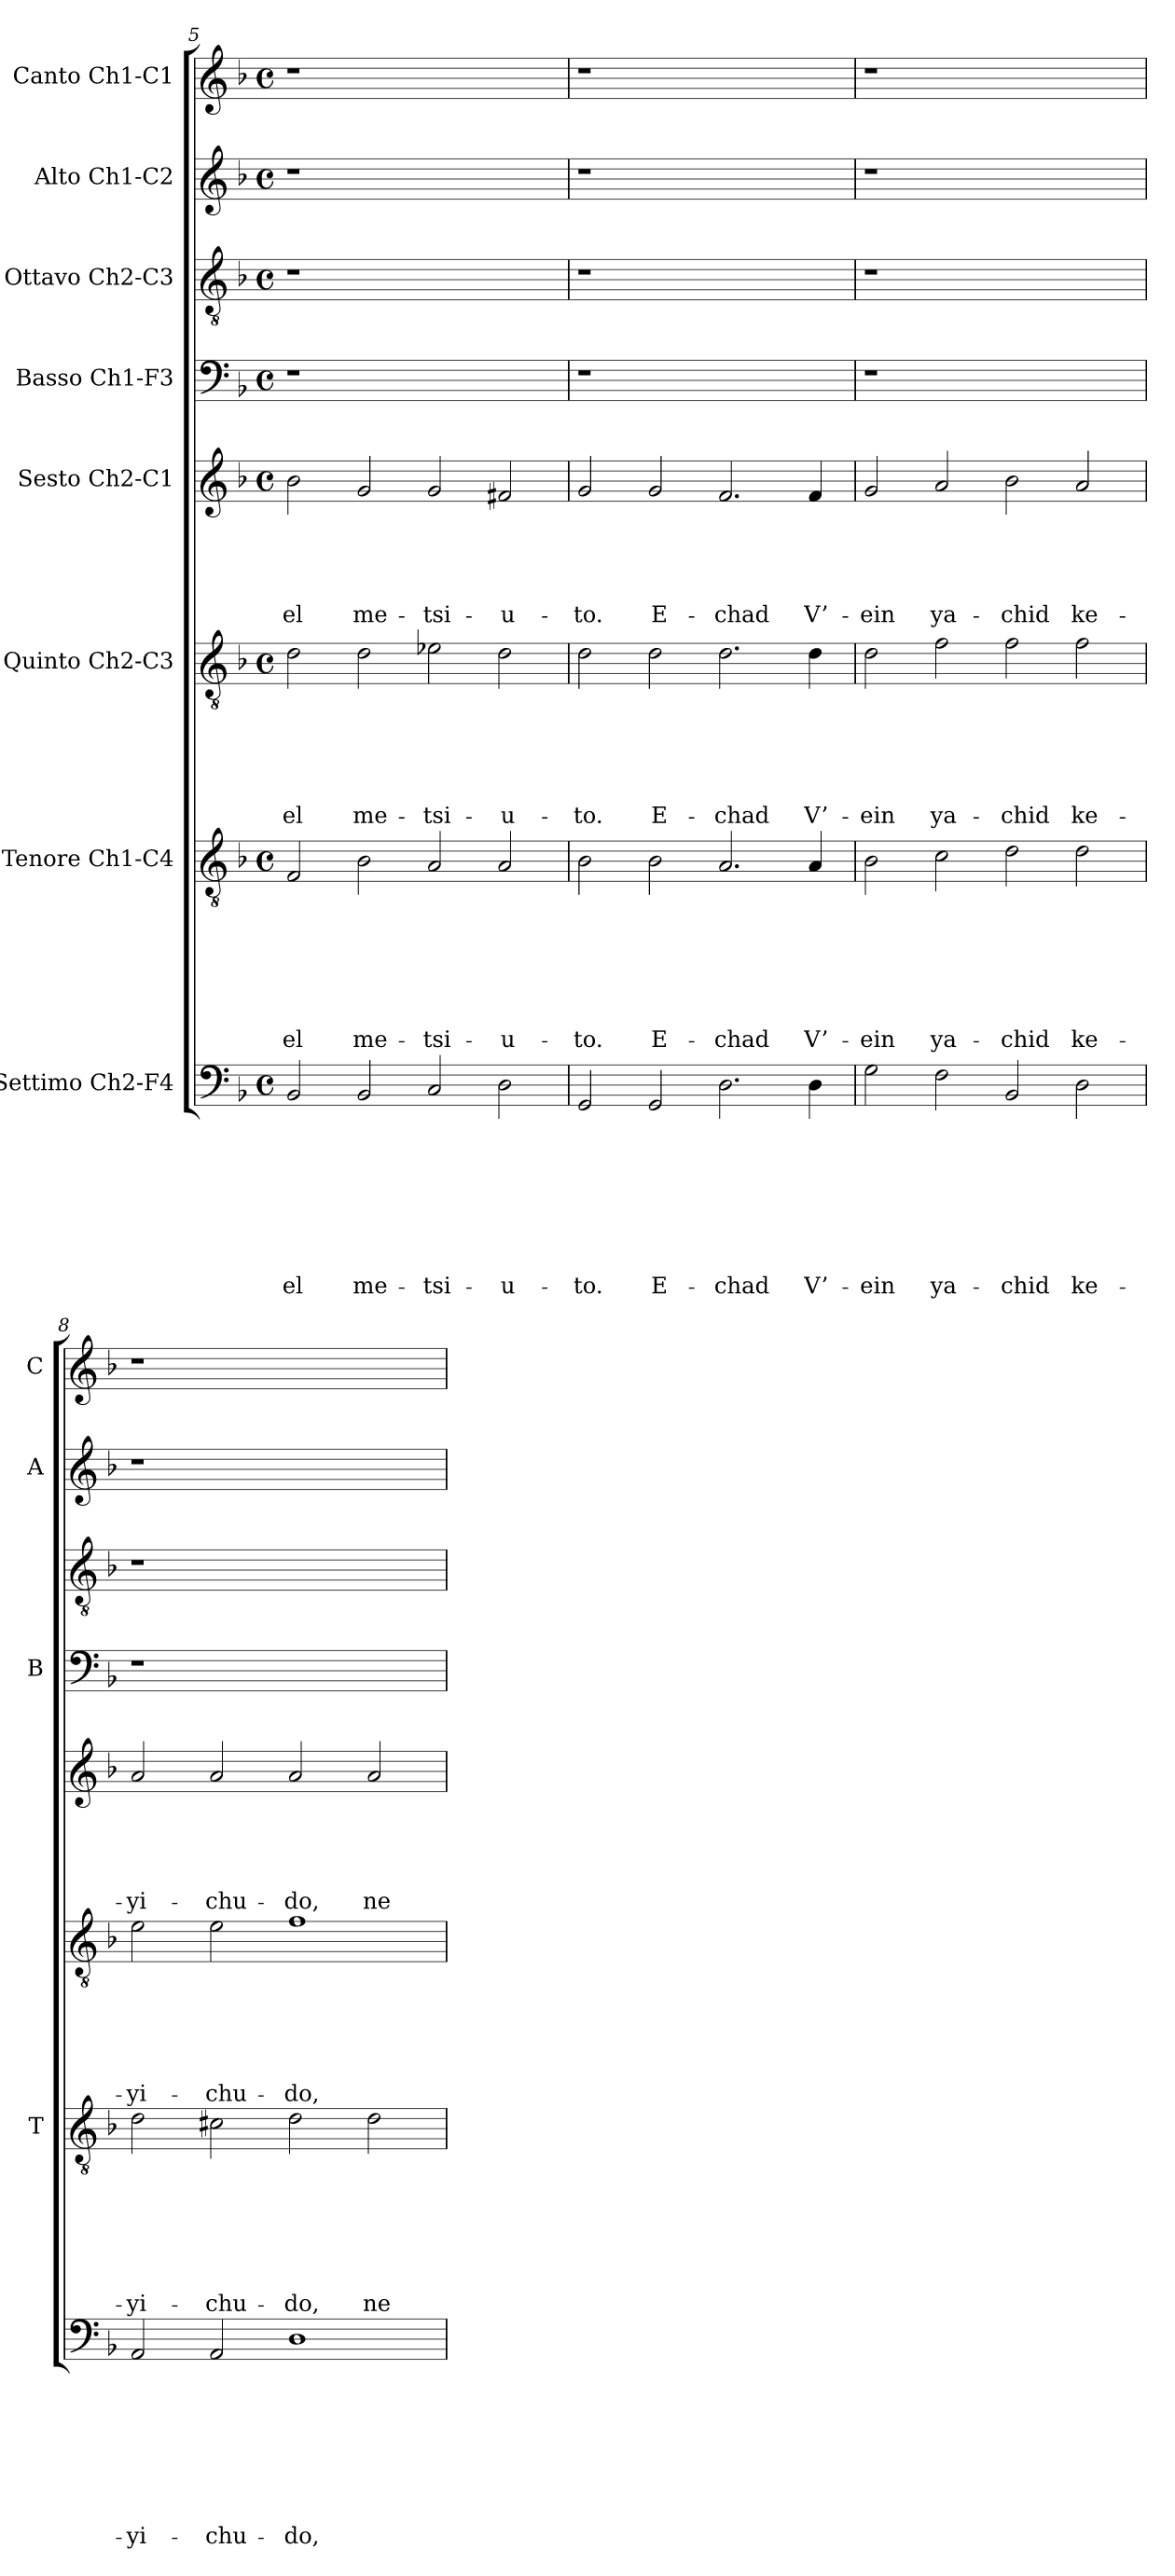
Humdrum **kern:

**kern	**text	**text	**text	**text	**text	**text	**text	**text	**kern	**text	**text	**text	**text	**text	**text	**text	**kern	**text	**text	**text	**text	**text	**text	**kern	**text	**text	**text	**text	**text	**kern	**kern	**kern	**kern
*part8	*part8	*part8	*part8	*part8	*part8	*part8	*part8	*part8	*part7	*part7	*part7	*part7	*part7	*part7	*part7	*part7	*part6	*part6	*part6	*part6	*part6	*part6	*part6	*part5	*part5	*part5	*part5	*part5	*part5	*part4	*part3	*part2	*part1
*staff8	*staff8	*staff8	*staff8	*staff8	*staff8	*staff8	*staff8	*staff8	*staff7	*staff7	*staff7	*staff7	*staff7	*staff7	*staff7	*staff7	*staff6	*staff6	*staff6	*staff6	*staff6	*staff6	*staff6	*staff5	*staff5	*staff5	*staff5	*staff5	*staff5	*staff4	*staff3	*staff2	*staff1
*I"Settimo Ch2-F4	*	*	*	*	*	*	*	*	*I"Tenore Ch1-C4	*	*	*	*	*	*	*	*I"Quinto Ch2-C3	*	*	*	*	*	*	*I"Sesto Ch2-C1	*	*	*	*	*	*I"Basso Ch1-F3	*I"Ottavo Ch2-C3	*I"Alto Ch1-C2	*I"Canto Ch1-C1
*	*	*	*	*	*	*	*	*	*I'T	*	*	*	*	*	*	*	*	*	*	*	*	*	*	*	*	*	*	*	*	*I'B	*	*I'A	*I'C
*clefF4	*	*	*	*	*	*	*	*	*clefGv2	*	*	*	*	*	*	*	*clefGv2	*	*	*	*	*	*	*clefG2	*	*	*	*	*	*clefF4	*clefGv2	*clefG2	*clefG2
*k[b-]	*	*	*	*	*	*	*	*	*k[b-]	*	*	*	*	*	*	*	*k[b-]	*	*	*	*	*	*	*k[b-]	*	*	*	*	*	*k[b-]	*k[b-]	*k[b-]	*k[b-]
*F:	*	*	*	*	*	*	*	*	*F:	*	*	*	*	*	*	*	*F:	*	*	*	*	*	*	*F:	*	*	*	*	*	*F:	*F:	*F:	*F:
*M4/4	*	*	*	*	*	*	*	*	*M4/4	*	*	*	*	*	*	*	*M4/4	*	*	*	*	*	*	*M4/4	*	*	*	*	*	*M4/4	*M4/4	*M4/4	*M4/4
*met(c)	*	*	*	*	*	*	*	*	*met(c)	*	*	*	*	*	*	*	*met(c)	*	*	*	*	*	*	*met(c)	*	*	*	*	*	*met(c)	*met(c)	*met(c)	*met(c)
=5	=5	=5	=5	=5	=5	=5	=5	=5	=5	=5	=5	=5	=5	=5	=5	=5	=5	=5	=5	=5	=5	=5	=5	=5	=5	=5	=5	=5	=5	=5	=5	=5	=5
!	!	!	!	!	!	!	!	!LO:LY:b	!	!	!	!	!	!	!	!LO:LY:b	!	!	!	!	!	!	!LO:LY:b	!	!	!	!	!	!LO:LY:b	!	!	!	!
2BB-/	.	.	.	.	.	.	.	el	2F/	.	.	.	.	.	.	el	2d\	.	.	.	.	.	el	2b-\	.	.	.	.	el	1r	1r	1r	1r
!	!	!	!	!	!	!	!	!LO:LY:b	!	!	!	!	!	!	!	!LO:LY:b	!	!	!	!	!	!	!LO:LY:b	!	!	!	!	!	!LO:LY:b	!	!	!	!
2BB-/	.	.	.	.	.	.	.	me-	2B-\	.	.	.	.	.	.	me-	2d\	.	.	.	.	.	me-	2g/	.	.	.	.	me-	.	.	.	.
!	!	!	!	!	!	!	!	!LO:LY:b	!	!	!	!	!	!	!	!LO:LY:b	!	!	!	!	!	!	!LO:LY:b	!	!	!	!	!	!LO:LY:b	!	!	!	!
2C/	.	.	.	.	.	.	.	-tsi-	2A/	.	.	.	.	.	.	-tsi-	2e-X\	.	.	.	.	.	-tsi-	2g/	.	.	.	.	-tsi-	1ryy	1ryy	1ryy	1ryy
!	!	!	!	!	!	!	!	!LO:LY:b	!	!	!	!	!	!	!	!LO:LY:b	!	!	!	!	!	!	!LO:LY:b	!	!	!	!	!	!LO:LY:b	!	!	!	!
2D\	.	.	.	.	.	.	.	-u-	2A/	.	.	.	.	.	.	-u-	2d\	.	.	.	.	.	-u-	2f#X/	.	.	.	.	-u-	.	.	.	.
!!LO:LB:g=z
=6	=6	=6	=6	=6	=6	=6	=6	=6	=6	=6	=6	=6	=6	=6	=6	=6	=6	=6	=6	=6	=6	=6	=6	=6	=6	=6	=6	=6	=6	=6	=6	=6	=6
!	!	!	!	!	!	!	!	!LO:LY:b	!	!	!	!	!	!	!	!LO:LY:b	!	!	!	!	!	!	!LO:LY:b	!	!	!	!	!	!LO:LY:b	!	!	!	!
2GG/	.	.	.	.	.	.	.	-to.	2B-\	.	.	.	.	.	.	-to.	2d\	.	.	.	.	.	-to.	2g/	.	.	.	.	-to.	1r	1r	1r	1r
!	!	!	!	!	!	!	!	!LO:LY:b	!	!	!	!	!	!	!	!LO:LY:b	!	!	!	!	!	!	!LO:LY:b	!	!	!	!	!	!LO:LY:b	!	!	!	!
2GG/	.	.	.	.	.	.	.	E-	2B-\	.	.	.	.	.	.	E-	2d\	.	.	.	.	.	E-	2g/	.	.	.	.	E-	.	.	.	.
!	!	!	!	!	!	!	!	!LO:LY:b	!	!	!	!	!	!	!	!LO:LY:b	!	!	!	!	!	!	!LO:LY:b	!	!	!	!	!	!LO:LY:b	!	!	!	!
2.D\	.	.	.	.	.	.	.	-chad	2.A/	.	.	.	.	.	.	-chad	2.d\	.	.	.	.	.	-chad	2.f/	.	.	.	.	-chad	1ryy	1ryy	1ryy	1ryy
!	!	!	!	!	!	!	!	!LO:LY:b	!	!	!	!	!	!	!	!LO:LY:b	!	!	!	!	!	!	!LO:LY:b	!	!	!	!	!	!LO:LY:b	!	!	!	!
4D\	.	.	.	.	.	.	.	V’-	4A/	.	.	.	.	.	.	V’-	4d\	.	.	.	.	.	V’-	4f/	.	.	.	.	V’-	.	.	.	.
=7	=7	=7	=7	=7	=7	=7	=7	=7	=7	=7	=7	=7	=7	=7	=7	=7	=7	=7	=7	=7	=7	=7	=7	=7	=7	=7	=7	=7	=7	=7	=7	=7	=7
!	!	!	!	!	!	!	!	!LO:LY:b	!	!	!	!	!	!	!	!LO:LY:b	!	!	!	!	!	!	!LO:LY:b	!	!	!	!	!	!LO:LY:b	!	!	!	!
2G\	.	.	.	.	.	.	.	-ein	2B-\	.	.	.	.	.	.	-ein	2d\	.	.	.	.	.	-ein	2g/	.	.	.	.	-ein	1r	1r	1r	1r
!	!	!	!	!	!	!	!	!LO:LY:b	!	!	!	!	!	!	!	!LO:LY:b	!	!	!	!	!	!	!LO:LY:b	!	!	!	!	!	!LO:LY:b	!	!	!	!
2F\	.	.	.	.	.	.	.	ya-	2c\	.	.	.	.	.	.	ya-	2f\	.	.	.	.	.	ya-	2a/	.	.	.	.	ya-	.	.	.	.
!	!	!	!	!	!	!	!	!LO:LY:b	!	!	!	!	!	!	!	!LO:LY:b	!	!	!	!	!	!	!LO:LY:b	!	!	!	!	!	!LO:LY:b	!	!	!	!
2BB-/	.	.	.	.	.	.	.	-chid	2d\	.	.	.	.	.	.	-chid	2f\	.	.	.	.	.	-chid	2b-\	.	.	.	.	-chid	1ryy	1ryy	1ryy	1ryy
!	!	!	!	!	!	!	!	!LO:LY:b	!	!	!	!	!	!	!	!LO:LY:b	!	!	!	!	!	!	!LO:LY:b	!	!	!	!	!	!LO:LY:b	!	!	!	!
2D\	.	.	.	.	.	.	.	ke-	2d\	.	.	.	.	.	.	ke-	2f\	.	.	.	.	.	ke-	2a/	.	.	.	.	ke-	.	.	.	.
=8	=8	=8	=8	=8	=8	=8	=8	=8	=8	=8	=8	=8	=8	=8	=8	=8	=8	=8	=8	=8	=8	=8	=8	=8	=8	=8	=8	=8	=8	=8	=8	=8	=8
!	!	!	!	!	!	!	!	!LO:LY:b	!	!	!	!	!	!	!	!LO:LY:b	!	!	!	!	!	!	!LO:LY:b	!	!	!	!	!	!LO:LY:b	!	!	!	!
2AA/	.	.	.	.	.	.	.	-yi-	2d\	.	.	.	.	.	.	-yi-	2e\	.	.	.	.	.	-yi-	2a/	.	.	.	.	-yi-	1r	1r	1r	1r
!	!	!	!	!	!	!	!	!LO:LY:b	!	!	!	!	!	!	!	!LO:LY:b	!	!	!	!	!	!	!LO:LY:b	!	!	!	!	!	!LO:LY:b	!	!	!	!
2AA/	.	.	.	.	.	.	.	-chu-	2c#X\	.	.	.	.	.	.	-chu-	2e\	.	.	.	.	.	-chu-	2a/	.	.	.	.	-chu-	.	.	.	.
!	!	!	!	!	!	!	!	!LO:LY:b	!	!	!	!	!	!	!	!LO:LY:b	!	!	!	!	!	!	!LO:LY:b	!	!	!	!	!	!LO:LY:b	!	!	!	!
1D	.	.	.	.	.	.	.	-do,	2d\	.	.	.	.	.	.	-do,	1f	.	.	.	.	.	-do,	2a/	.	.	.	.	-do,	1ryy	1ryy	1ryy	1ryy
!	!	!	!	!	!	!	!	!	!	!	!	!	!	!	!	!LO:LY:b	!	!	!	!	!	!	!	!	!	!	!	!	!LO:LY:b	!	!	!	!
.	.	.	.	.	.	.	.	.	2d\	.	.	.	.	.	.	ne-	.	.	.	.	.	.	.	2a/	.	.	.	.	ne-	.	.	.	.
=	=	=	=	=	=	=	=	=	=	=	=	=	=	=	=	=	=	=	=	=	=	=	=	=	=	=	=	=	=	=	=	=	=
*-	*-	*-	*-	*-	*-	*-	*-	*-	*-	*-	*-	*-	*-	*-	*-	*-	*-	*-	*-	*-	*-	*-	*-	*-	*-	*-	*-	*-	*-	*-	*-	*-	*-
